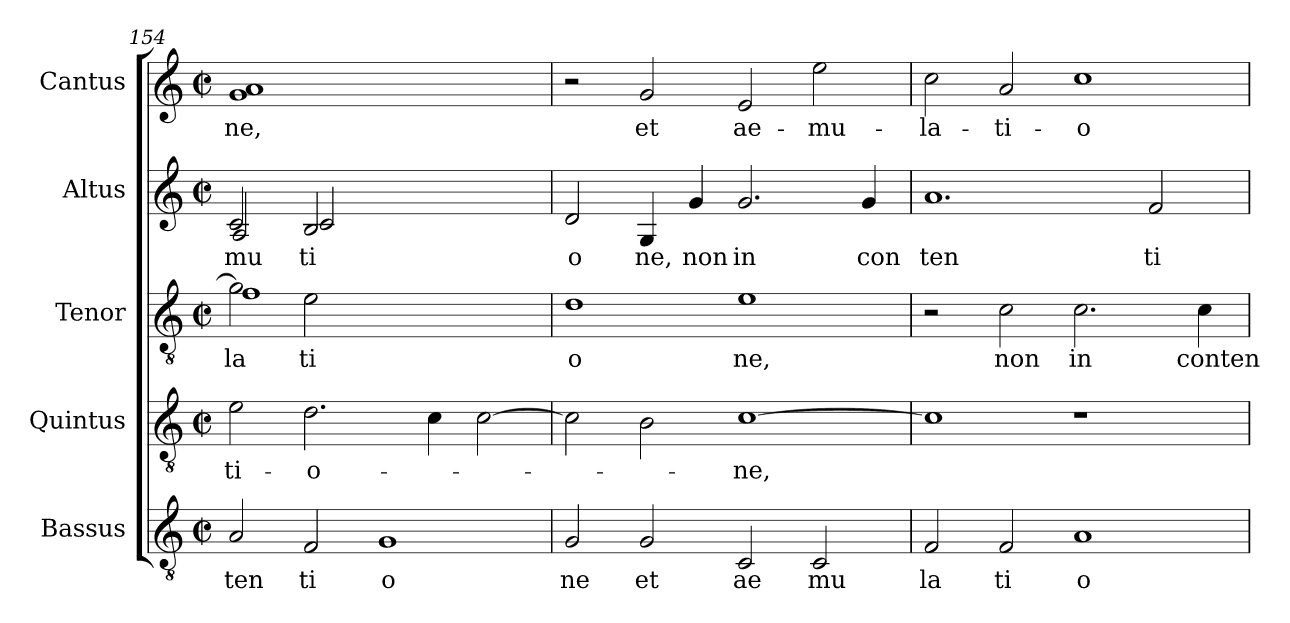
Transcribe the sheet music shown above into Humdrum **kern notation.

**kern	**text	**kern	**text	**kern	**text	**kern	**text	**kern	**text
*part5	*part5	*part4	*part4	*part3	*part3	*part2	*part2	*part1	*part1
*staff5	*staff5	*staff4	*staff4	*staff3	*staff3	*staff2	*staff2	*staff1	*staff1
*I"Bassus	*	*I"Quintus	*	*I"Tenor	*	*I"Altus	*	*I"Cantus	*
*clefGv2	*	*clefGv2	*	*clefGv2	*	*clefG2	*	*clefG2	*
*M2/2	*	*M2/2	*	*M2/2	*	*M2/2	*	*M2/2	*
*met(c|)	*	*met(c|)	*	*met(c|)	*	*met(c|)	*	*met(c|)	*
=154	=154	=154	=154	=154	=154	=154	=154	=154	=154
!	!LO:LY:b:cj	!	!LO:LY:b:cj	!	!LO:LY:b:cj	!	!LO:LY:b:cj	!	!
*	*	*	*	*^	*	*^	*	*	*
!	!	!	!	!	!	!	!	!	!LO:LY:b:cj	!	!LO:LY:b:cj
2A/	ten	2e\	-ti-	2g\]	1f	la	2c/	2A/	mu	1a 1g	-ne,
!	!LO:LY:b:cj	!	!LO:LY:b:cj	!	!	!LO:LY:b:cj	!	!	!LO:LY:b:cj	!	!
!	!	!	!	!	!	!	!	!	!LO:LY:b:cj	!	!
2F/	ti	2.d\	-o-	2e\	.	ti	2B/	2c/	ti	.	.
!	!LO:LY:b:cj	!	!	!	!	!	!	!	!	!	!
1G	o	.	.	1ryy	1ryy	.	1ryy	1ryy	.	1ryy	.
.	.	4c\	.	.	.	.	.	.	.	.	.
.	.	[>2c\	.	.	.	.	.	.	.	.	.
*	*	*	*	*v	*v	*	*	*	*	*	*
*	*	*	*	*	*	*v	*v	*	*	*
=155	=155	=155	=155	=155	=155	=155	=155	=155	=155
!	!LO:LY:b:cj	!	!	!	!LO:LY:b:cj	!	!LO:LY:b:cj	!	!
2G/	ne	2c\]	.	1d	o	2d/	o	2r	.
!	!LO:LY:b:cj	!	!	!	!	!	!LO:LY:b:cj	!	!LO:LY:b:cj
2G/	et	2B\	.	.	.	4G/	ne,	2g/	et
!	!	!	!	!	!	!	!LO:LY:b:cj	!	!
.	.	.	.	.	.	4g/	non	.	.
!	!LO:LY:b:cj	!	!LO:LY:b:cj	!	!LO:LY:b:cj	!	!LO:LY:b:cj	!	!LO:LY:b:cj
2C/	ae	[>1c	-ne,	1e	ne,	2.g/	in	2e/	ae-
!	!LO:LY:b:cj	!	!	!	!	!	!	!	!LO:LY:b:cj
2C/	mu	.	.	.	.	.	.	2ee\	-mu-
!	!	!	!	!	!	!	!LO:LY:b:cj	!	!
.	.	.	.	.	.	4g/	con	.	.
=156	=156	=156	=156	=156	=156	=156	=156	=156	=156
!	!LO:LY:b:cj	!	!	!	!	!	!LO:LY:b:cj	!	!LO:LY:b:cj
2F/	la	1c]	.	2r	.	1.a	ten	2cc\	-la-
!	!LO:LY:b:cj	!	!	!	!LO:LY:b:cj	!	!	!	!LO:LY:b:cj
2F/	ti	.	.	2c\	non	.	.	2a/	-ti-
!	!LO:LY:b:cj	!	!	!	!LO:LY:b:cj	!	!	!	!LO:LY:b:cj
1A	o	1r	.	2.c\	in	.	.	1cc	-o-
!	!	!	!	!	!	!	!LO:LY:b:cj	!	!
.	.	.	.	.	.	2f/	ti	.	.
!	!	!	!	!	!LO:LY:b	!	!	!	!
.	.	.	.	4c\	conten	.	.	.	.
=	=	=	=	=	=	=	=	=	=
*-	*-	*-	*-	*-	*-	*-	*-	*-	*-
